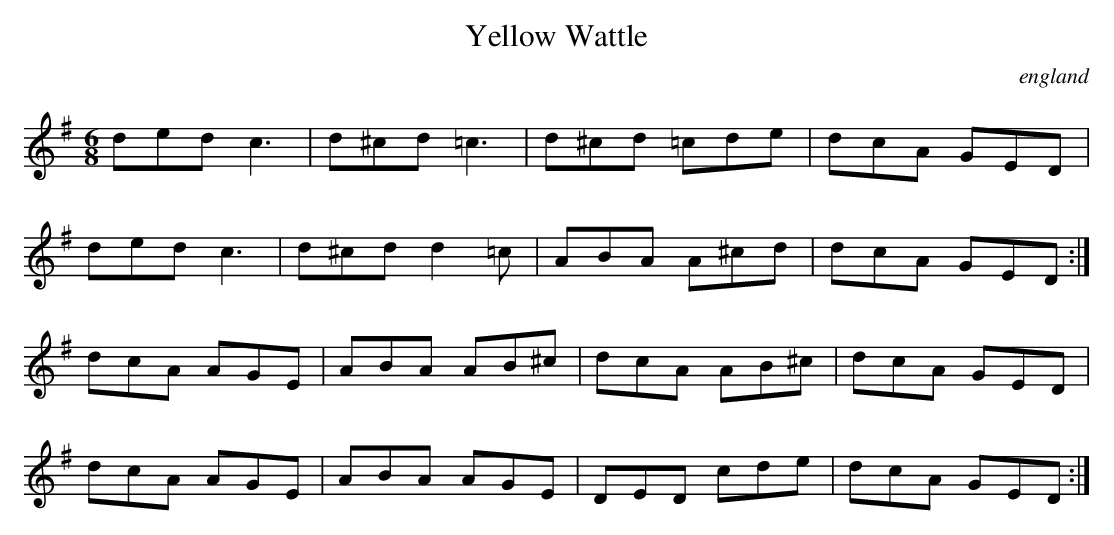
X:1
T:Yellow Wattle
O:england
M:6/8
L:1/8
K:D Mixolydian
ded c3|d^cd =c3|d^cd =cde|dcA GED|
ded c3|d^cd d2=c|ABA A^cd|dcA GED:|
dcA AGE|ABA AB^c|dcA AB^c|dcA GED|
dcA AGE|ABA AGE|DED cde|dcA GED:|
